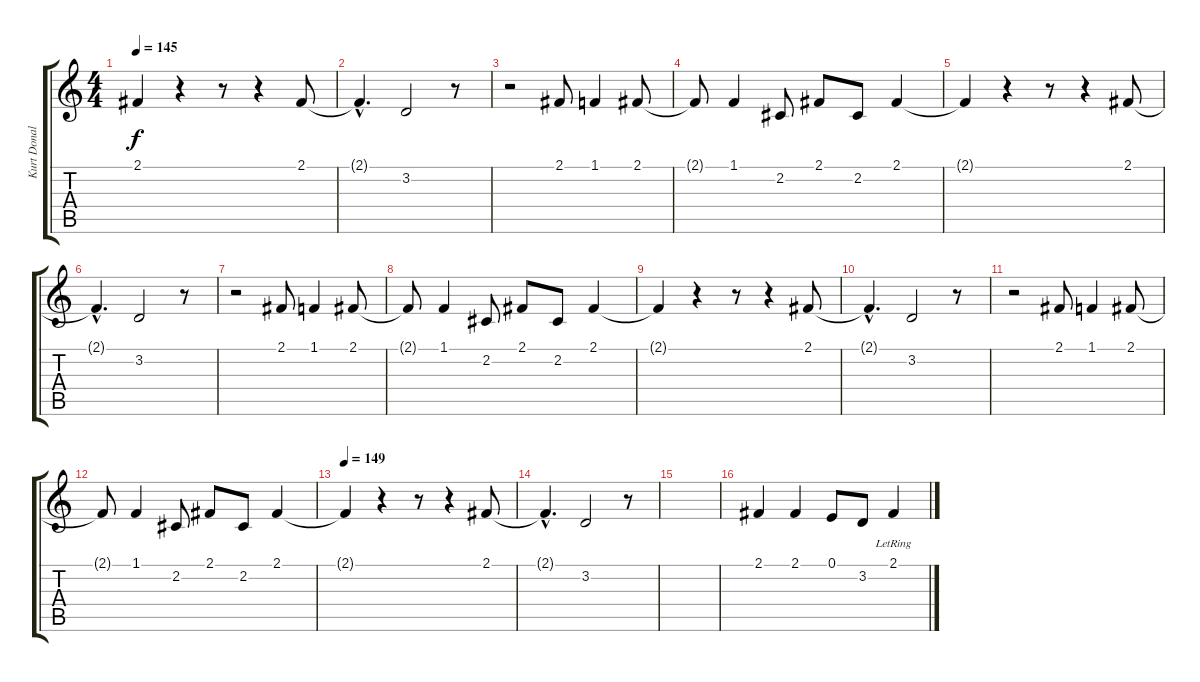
\track ("Kurt Donald Cobain (Voix)" "Kurt Donal") {instrument altosax}
\staff {score tabs}
\tuning (E4 B3 G3 D3 A2 E2) {hide}
\ts (4 4)
\tempo 145
\clef g2
\ks c
2.1{t}.4{dy f} r.4 r.8 r.4 2.1.8 |
2.1{hac t}.4{d} 3.2.2 r.8 |
r.2 2.1.8 1.1.4 2.1.8 |
2.1{t}.8 1.1.4 2.2.8 2.1.8 2.2.8 2.1.4 |
2.1{t}.4 r.4 r.8 r.4 2.1.8 |
2.1{hac t}.4{d} 3.2.2 r.8 |
r.2 2.1.8 1.1.4 2.1.8 |
2.1{t}.8 1.1.4 2.2.8 2.1.8 2.2.8 2.1.4 |
2.1{t}.4 r.4 r.8 r.4 2.1.8 |
2.1{hac t}.4{d} 3.2.2 r.8 |
r.2 2.1.8 1.1.4 2.1.8 |
2.1{t}.8 1.1.4 2.2.8 2.1.8 2.2.8 2.1.4 |
\tempo 149
2.1{t}.4 r.4 r.8 r.4 2.1.8 |
2.1{hac t}.4{d} 3.2.2 r.8 |
|
2.1.4 2.1.4 0.1.8 3.2.8 2.1{lr}.4
